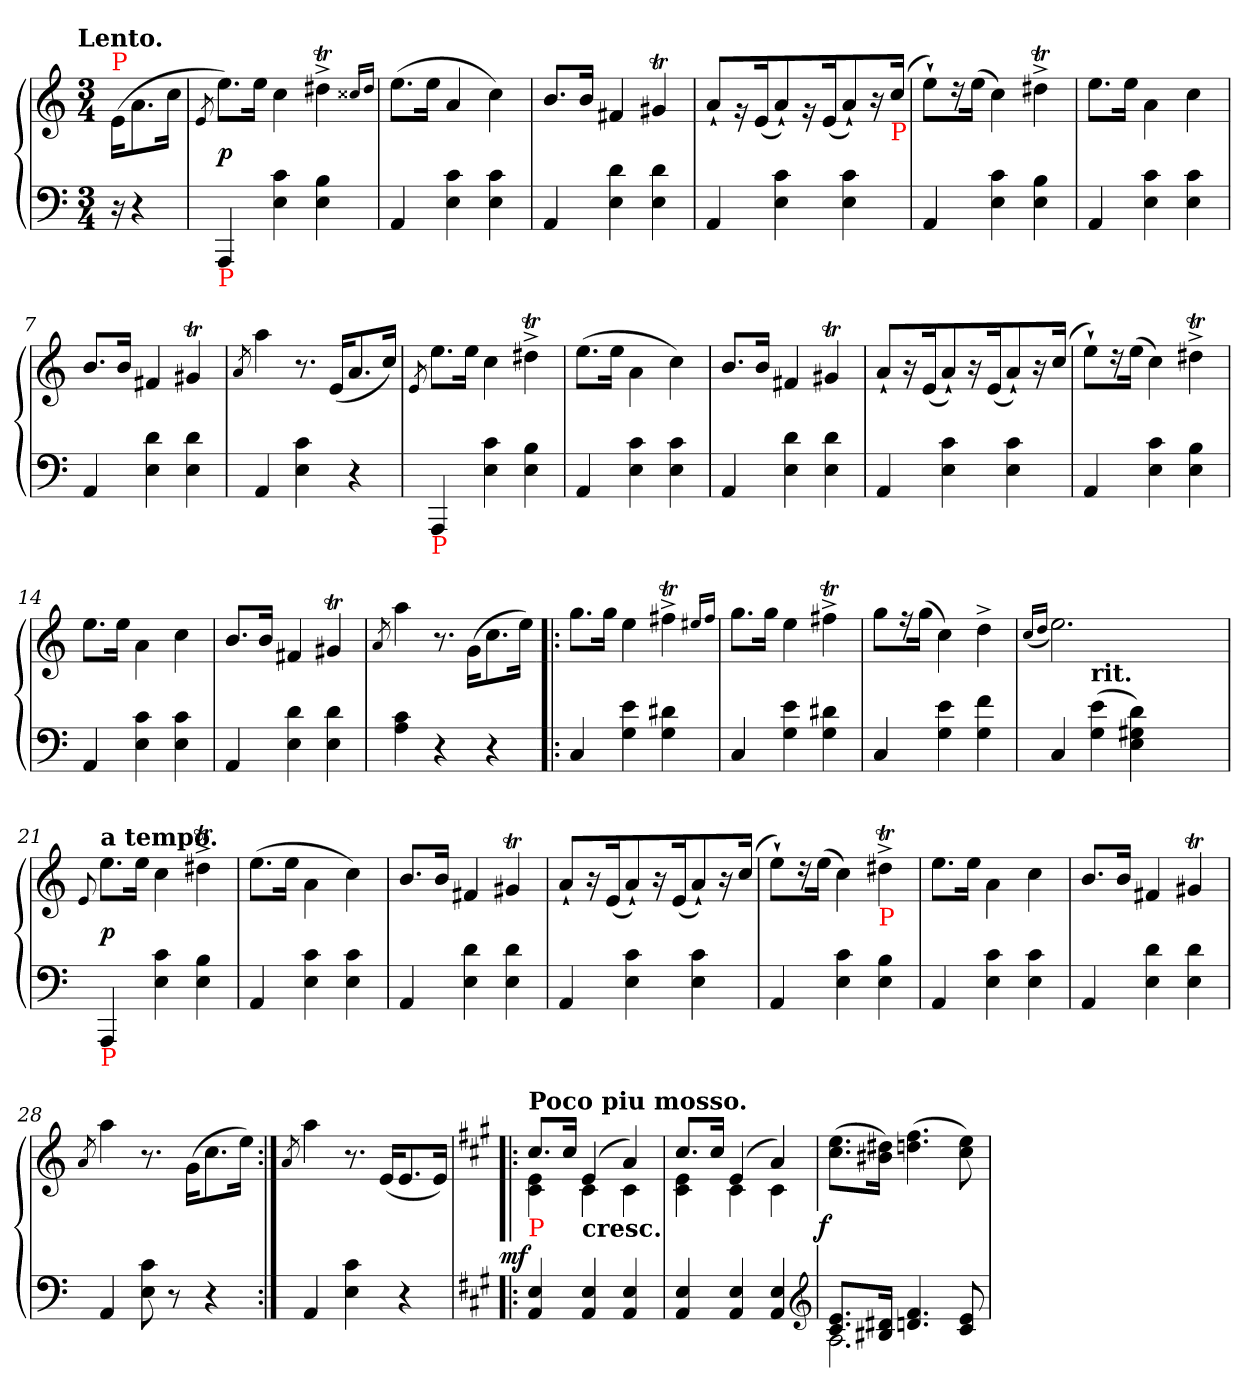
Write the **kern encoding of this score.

**kern	**kern	**dynam
*part1	*part1	*part1
*staff2	*staff1	*staff1/2
*clefF4	*clefG2	*
*k[]	*k[]	*
!!LO:TX:omd:t=Lento.
*M3/4	*M3/4	*
*MM116	*MM116	*
=	=	=
!	!LO:TX:a:color=red:t=P	!
16r	(>16e\KL	.
4r	8.a	.
.	16ccJk	.
=1	=1	=1
.	8qe	.
!LO:TX:b:color=red:t=P	!	!
4AAA	8.eeL)	p
.	16eeJk	.
4c 4E	4cc	.
4B 4E	4dd#Xt^<	.
.	16qqcc##X/LL	.
.	16qqdd#JJ	.
=2	=2	=2
4AA	(>8.eeL	.
.	16eeJk	.
4c 4E	4a	.
4c 4E	4cc)	.
=3	=3	=3
4AA	8.b/L	.
.	16bJk	.
4d 4E	4f#X	.
4d 4E	4g#Xt	.
=4	=4	=4
4AA	8a`<L	.
.	16rg	.
.	(<16ek	.
4c 4E	8a`<)	.
.	16rg	.
.	(<16ek	.
4c 4E	8a`<)	.
.	16r	.
!	!LO:TX:b:color=red:t=P	!
.	(16ccJk	.
=5	=5	=5
4AA	8ee`>L)	.
.	16rdd	.
.	(>16eeJk	.
4c 4E	4cc)	.
4B 4E	4dd#Xt^<	.
=6	=6	=6
4AA	8.eeL	.
.	16eeJk	.
4c 4E	4a\	.
4c 4E	4cc	.
=7	=7	=7
4AA	8.b/L	.
.	16bJk	.
4d 4E	4f#X	.
4d 4E	4g#Xt	.
=8	=8	=8
.	8qa/	.
4AA	4aa	.
4c 4E	8.r	.
.	(<16eKL	.
4r	8.a	.
.	16ccJk)	.
=9	=9	=9
.	8qe/	.
!LO:TX:b:color=red:t=P	!	!
4AAA	8.eeL	.
.	16eeJk	.
4c 4E	4cc	.
4B 4E	4dd#Xt^<	.
=10	=10	=10
4AA	(>8.eeL	.
.	16eeJk	.
4c 4E	4a\	.
4c 4E	4cc)	.
=11	=11	=11
4AA	8.b/L	.
.	16bJk	.
4d 4E	4f#X	.
4d 4E	4g#Xt	.
=12	=12	=12
4AA	8a`<L	.
.	16r	.
.	(<16ek	.
4c 4E	8a`<)	.
.	16r	.
.	(<16ek	.
4c 4E	8a`<)	.
.	16r	.
.	(<16ccJk	.
=13	=13	=13
4AA	8ee`>L)	.
.	16rdd	.
.	(>16eeJk	.
4c 4E	4cc)	.
4B 4E	4dd#Xt^<	.
=14	=14	=14
4AA	8.eeL	.
.	16eeJk	.
4c 4E	4a\	.
4c 4E	4cc	.
=15	=15	=15
4AA	8.b/L	.
.	16bJk	.
4d 4E	4f#X	.
4d 4E	4g#Xt	.
=16	=16	=16
.	8qa/	.
4c 4A	4aa	.
4r	8.r	.
.	(>16gKL	.
4r	8.cc	.
.	16eeJk)	.
=17!|:	=17!|:	=17!|:
4C	8.ggL	.
.	16ggJk	.
4e 4G	4ee	.
4d#X 4G	4ff#Xt^<	.
.	16qqee#X/LL	.
.	16qqff#JJ	.
=18	=18	=18
4C	8.ggL	.
.	16ggJk	.
4e 4G	4ee	.
4d#X 4G	4ff#Xt^<	.
=19	=19	=19
4C	8ggL	.
.	16rff	.
.	(>16ggJk	.
4e 4G	4cc)	.
4f 4G	4dd^<	.
=20	=20	=20
.	(<16qqcc/LL	.
.	16qqddJJ	.
*	*^	*
4C	2.ee)	4ryy	.
!	!	!LO:TX:b:B:t=rit.	!
(>4e 4G	.	1ryy	.
4d 4G#X 4E)	.	.	.
2ryy	2ryy	.	.
*	*v	*v	*
=21	=21	=21
.	8qqe/	.
!	!LO:TX:a:B:t=a tempo.	!
!LO:TX:b:color=red:t=P	!	!
4AAA	8.eeL	p
.	16eeJk	.
4c 4E	4cc	.
4B 4E	4dd#Xt^<	.
=22	=22	=22
4AA	(>8.eeL	.
.	16eeJk	.
4c 4E	4a\	.
4c 4E	4cc)	.
=23	=23	=23
4AA	8.b/L	.
.	16bJk	.
4d 4E	4f#X	.
4d 4E	4g#Xt	.
=24	=24	=24
4AA	8a`<L	.
.	16r	.
.	(<16ek	.
4c 4E	8a`<)	.
.	16r	.
.	(<16ek	.
4c 4E	8a`<)	.
.	16r	.
.	(<16ccJk	.
=25	=25	=25
4AA	8ee`>L)	.
.	16rdd	.
.	(>16eeJk	.
4c 4E	4cc)	.
!	!LO:TX:b:color=red:t=P	!
4B 4E	4dd#Xt^<	.
=26	=26	=26
4AA	8.eeL	.
.	16eeJk	.
4c 4E	4a\	.
4c 4E	4cc	.
=27	=27	=27
4AA	8.b/L	.
.	16bJk	.
4d 4E	4f#X	.
4d 4E	4g#Xt	.
=28	=28	=28
.	8qa/	.
4AA	4aa	.
8c 8E	8.r	.
8r	.	.
.	(>16gKL	.
4r	8.cc	.
.	16eeJk)	.
=29:|!	=29:|!	=29:|!
.	8qa/	.
4AA	4aa	.
4c 4E	8.r	.
.	(<16eKL	.
4r	8.e	.
.	16eJk)	.
=30!|:	=30!|:	=30!|:
*k[f#c#g#]	*k[f#c#g#]	*
*	*^	*
!	!LO:TX:b:color=red:t=P	!	!
!	!LO:TX:a:B:t=Poco piu mosso.	!	!
!	!	!	!LO:DY:rj
4E 4AA	8.cc#L	4e 4c#	mf
.	16cc#Jk	.	.
!	!LO:TX:c:B:t=cresc.	!	!
4E 4AA	(>4e	4c#	.
4E 4AA	4a)	4c#	.
=31	=31	=31	=31
4E 4AA	8.cc#L	4e 4c#	.
.	16cc#Jk	.	.
4E 4AA	(>4e	4c#	.
4E 4AA	4a)	4c#	.
*	*v	*v	*
*clefG2	*	*
=32	=32	=32
*^	*^	*
!	!	!	!	!LO:DY:rj
*	*	*v	*v	*
8.e 8.c#L	2.A)	(>8.ee 8.cc#L	f
16d#X 16B#XJk	.	16dd#X 16b#XJk)	.
4.f# 4.dn	.	(>4.ff# 4.ddn	.
(<8e 8c#	.	8ee 8cc#)	.
*v	*v	*	*
=	=	=
*-	*-	*-
